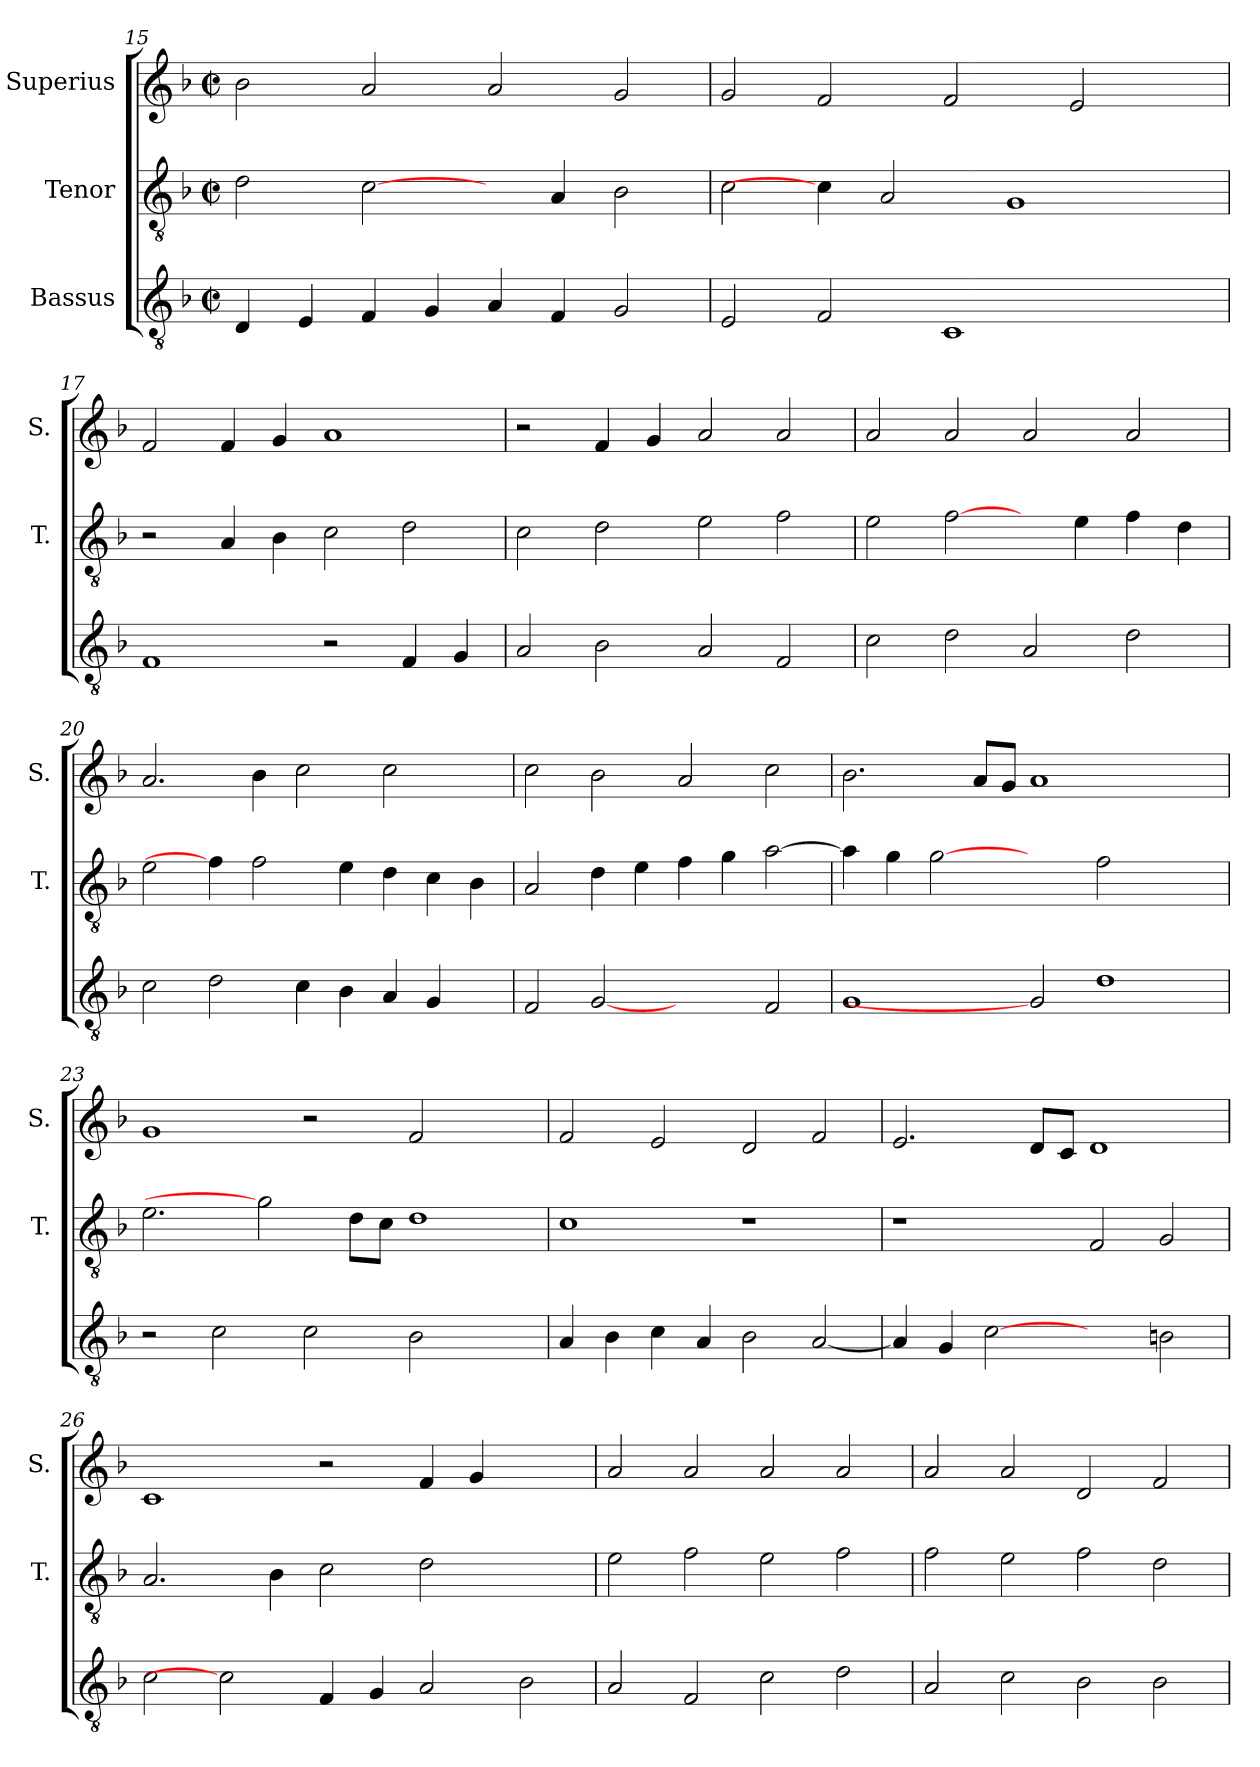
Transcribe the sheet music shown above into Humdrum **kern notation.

**kern	**kern	**kern
*part3	*part2	*part1
*staff3	*staff2	*staff1
*I"Bassus	*I"Tenor	*I"Superius
*	*I'T.	*I'S.
*clefGv2	*clefGv2	*clefG2
*ITrd7c12	*ITrd7c12	*
*k[b-]	*k[b-]	*k[b-]
*F:	*F:	*F:
*M2/2	*M2/2	*M2/2
*met(c|)	*met(c|)	*met(c|)
=15	=15	=15
4DDi/	2Di\	2b-i\
4EEi/	.	.
4FFi/	[2Ci\	2ai/
4GGi/	.	.
4AAi/	4ryy	2ai/
4FFi/	4AAi/	.
2GGi/	2BB-i\	2gi/
=16	=16	=16
2EEi/	2Ci\	2gi/
2FFi/	4Ci\]	2fi/
.	2AAi/	.
1CCi	.	2fi/
.	1GGi	.
.	.	2ei/
4ryy	.	4ryy
!!LO:LB:g=z
=17	=17	=17
1FFi	2r	2fi/
.	4AAi/	4fi/
.	4BB-i\	4gi/
2r	2Ci\	1ai
4FFi/	2Di\	.
4GGi/	.	.
=18	=18	=18
2AAi/	2Ci\	2r
2BB-i\	2Di\	4fi/
.	.	4gi/
2AAi/	2Ei\	2ai/
2FFi/	2Fi\	2ai/
=19	=19	=19
2Ci\	2Ei\	2ai/
2Di\	[2Fi\	2ai/
2AAi/	4ryy	2ai/
.	4Ei\	.
2Di\	4Fi\	2ai/
.	4Di\	.
=20	=20	=20
2Ci\	2Ei\	2.ai/
2Di\	4Fi\]	.
.	2Fi\	4b-i\
4Ci\	.	2cci\
4BB-i\	4Ei\	.
4AAi/	4Di\	2cci\
4GGi/	4Ci\	.
4ryy	4BB-i\	4ryy
!!LO:LB:g=z
=21	=21	=21
2FFi/	2AAi/	2cci\
[2GGi	4Di\	2b-i\
.	4Ei\	.
2ryy	4Fi\	2ai/
.	4Gi\	.
2FFi/	[>2Ai\	2cci\
=22	=22	=22
1GGi	4Ai\]	2.b-i\
.	4Gi\	.
.	[2Gi	.
.	.	8ai/L
.	.	8gi/J
2GGi]	2ryy	1ai
1Di	2Fi\	.
.	2ryy	2ryy
=23	=23	=23
2r	2.Ei\	1gi
2Ci\	.	.
.	2Gi]	.
2Ci\	.	2r
.	8Di\L	.
.	8Ci\J	.
2BB-i\	1Di	2fi/
2ryy	.	2ryy
=24	=24	=24
4AAi/	1Ci	2fi/
4BB-i\	.	.
4Ci\	.	2ei/
4AAi/	.	.
2BB-i\	1r	2di/
[<2AAi/	.	2fi/
!!LO:LB:g=z
=25	=25	=25
4AAi/]	1r	2.ei/
4GGi/	.	.
[2Ci	.	.
.	.	8di/L
.	.	8ci/J
2ryy	2FFi/	1di
2BBni\	2GGi/	.
=26	=26	=26
2Ci\	2.AAi/	1ci
2Ci]	.	.
.	4BB-i\	.
4FFi/	2Ci\	2r
4GGi/	.	.
2AAi/	2Di\	4fi/
.	.	4gi/
2BB-i\	2ryy	2ryy
=27	=27	=27
2AAi/	2Ei\	2ai/
2FFi/	2Fi\	2ai/
2Ci\	2Ei\	2ai/
2Di\	2Fi\	2ai/
=28	=28	=28
2AAi/	2Fi\	2ai/
2Ci\	2Ei\	2ai/
2BB-i\	2Fi\	2di/
2BB-i\	2Di\	2fi/
=	=	=
*-	*-	*-
